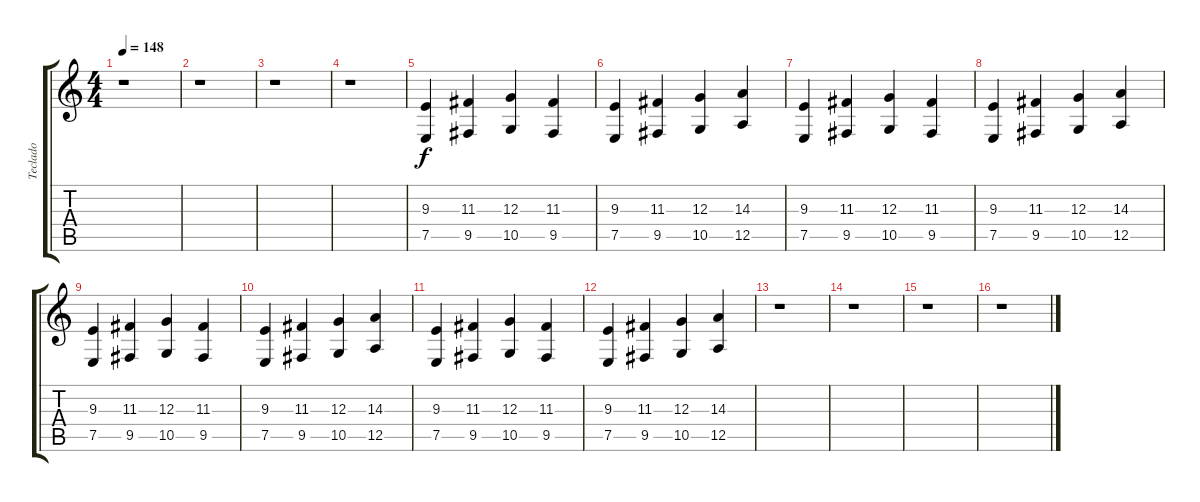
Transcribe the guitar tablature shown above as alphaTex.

\track ("Teclado" "Teclado") {instrument brightacousticpiano}
\staff {score tabs}
\tuning (E4 B3 G3 D3 A2 E2) {hide}
\ts (4 4)
\tempo 148
\clef g2
\ks c
r.1{dy f} |
r.1 |
r.1 |
r.1 |
(9.3 7.5).4 (11.3 9.5).4 (12.3 10.5).4 (11.3 9.5).4 |
(9.3 7.5).4 (11.3 9.5).4 (12.3 10.5).4 (14.3 12.5).4 |
(9.3 7.5).4 (11.3 9.5).4 (12.3 10.5).4 (11.3 9.5).4 |
(9.3 7.5).4 (11.3 9.5).4 (12.3 10.5).4 (14.3 12.5).4 |
(9.3 7.5).4 (11.3 9.5).4 (12.3 10.5).4 (11.3 9.5).4 |
(9.3 7.5).4 (11.3 9.5).4 (12.3 10.5).4 (14.3 12.5).4 |
(9.3 7.5).4 (11.3 9.5).4 (12.3 10.5).4 (11.3 9.5).4 |
(9.3 7.5).4 (11.3 9.5).4 (12.3 10.5).4 (14.3 12.5).4 |
r.1 |
r.1 |
r.1 |
r.1
